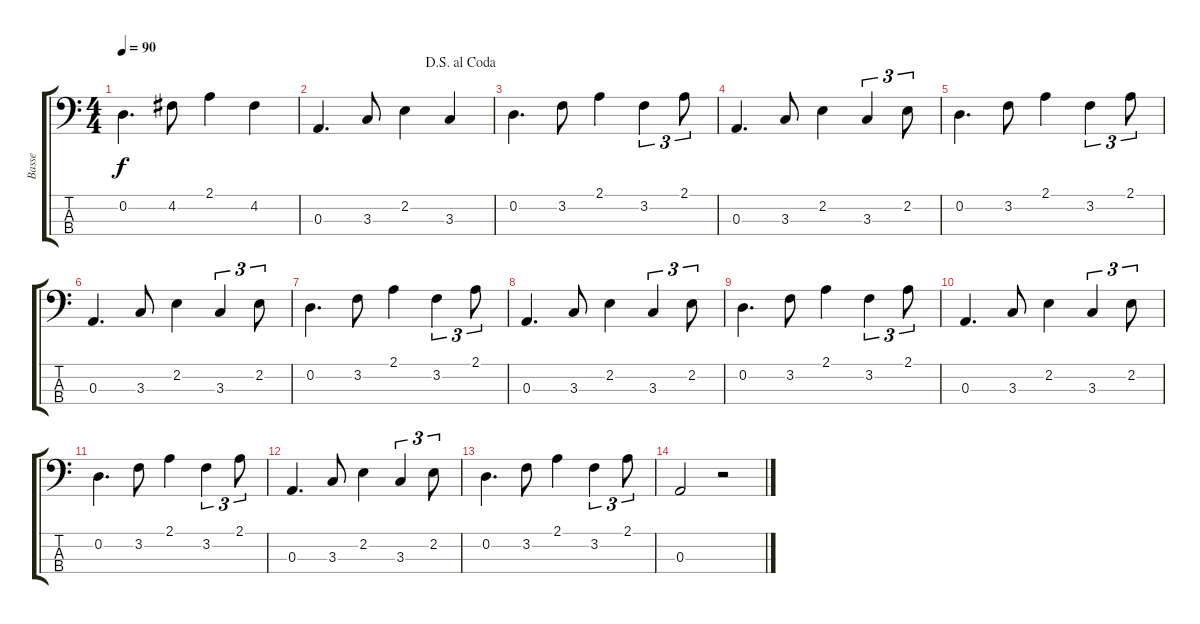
\track ("Basse" "Basse") {instrument electricbassfinger}
\staff {score tabs}
\tuning (G2 D2 A1 E1) {hide}
\ts (4 4)
\tempo 90
\clef f4
\ks c
0.2.4{d dy f} 4.2.8 2.1.4 4.2.4 |
\jump dalsegnoalcoda
0.3.4{d} 3.3.8 2.2.4 3.3.4 |
0.2.4{d} 3.2.8 2.1.4 3.2.4{tu (3 2)} 2.1.8{tu (3 2)} |
0.3.4{d} 3.3.8 2.2.4 3.3.4{tu (3 2)} 2.2.8{tu (3 2)} |
0.2.4{d} 3.2.8 2.1.4 3.2.4{tu (3 2)} 2.1.8{tu (3 2)} |
0.3.4{d} 3.3.8 2.2.4 3.3.4{tu (3 2)} 2.2.8{tu (3 2)} |
0.2.4{d} 3.2.8 2.1.4 3.2.4{tu (3 2)} 2.1.8{tu (3 2)} |
0.3.4{d} 3.3.8 2.2.4 3.3.4{tu (3 2)} 2.2.8{tu (3 2)} |
0.2.4{d} 3.2.8 2.1.4 3.2.4{tu (3 2)} 2.1.8{tu (3 2)} |
0.3.4{d} 3.3.8 2.2.4 3.3.4{tu (3 2)} 2.2.8{tu (3 2)} |
0.2.4{d} 3.2.8 2.1.4 3.2.4{tu (3 2)} 2.1.8{tu (3 2)} |
0.3.4{d} 3.3.8 2.2.4 3.3.4{tu (3 2)} 2.2.8{tu (3 2)} |
0.2.4{d} 3.2.8 2.1.4 3.2.4{tu (3 2)} 2.1.8{tu (3 2)} |
0.3.2 r.2
